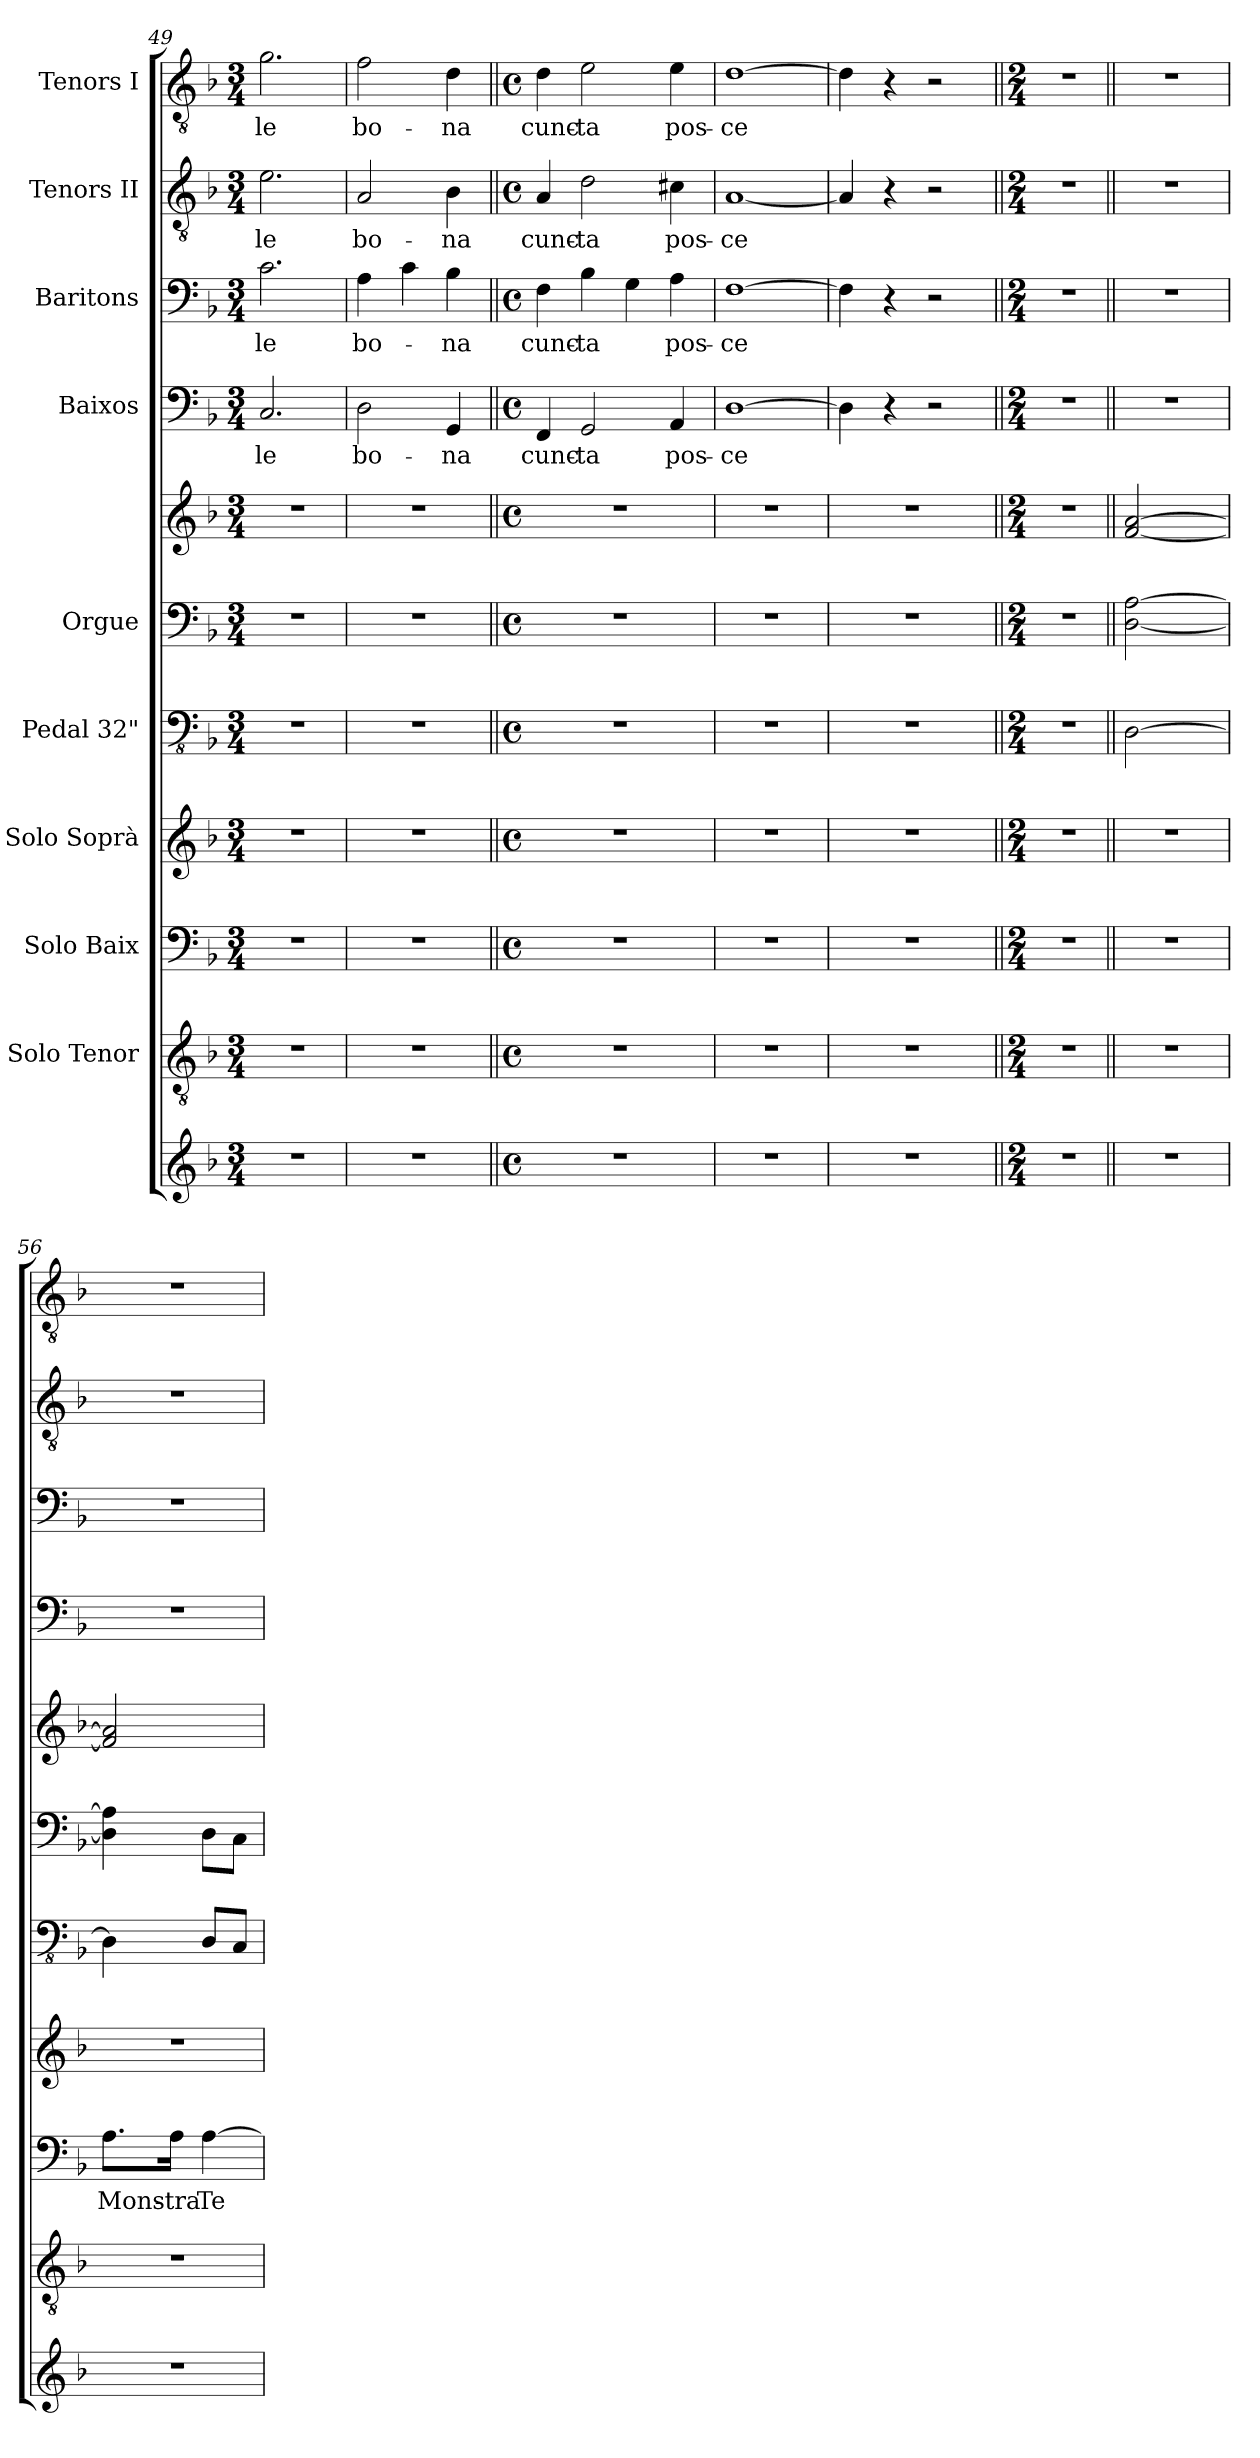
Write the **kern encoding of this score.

**kern	**kern	**kern	**text	**kern	**kern	**kern	**kern	**kern	**text	**kern	**text	**kern	**text	**kern	**text
*part10	*part9	*part8	*part8	*part7	*part6	*part5	*part5	*part4	*part4	*part3	*part3	*part2	*part2	*part1	*part1
*staff11	*staff10	*staff9	*staff9	*staff8	*staff7	*staff6	*staff5	*staff4	*staff4	*staff3	*staff3	*staff2	*staff2	*staff1	*staff1
*	*I"Solo Tenor	*I"Solo Baix	*	*I"Solo Soprà	*I"Pedal 32"	*I"Orgue	*	*I"Baixos	*	*I"Baritons	*	*I"Tenors II	*	*I"Tenors I	*
*clefG2	*clefGv2	*clefF4	*	*clefG2	*clefFv4	*clefF4	*clefG2	*clefF4	*	*clefF4	*	*clefGv2	*	*clefGv2	*
*k[b-]	*k[b-]	*k[b-]	*	*k[b-]	*k[b-]	*k[b-]	*k[b-]	*k[b-]	*	*k[b-]	*	*k[b-]	*	*k[b-]	*
*F:	*F:	*F:	*	*F:	*F:	*F:	*F:	*F:	*	*F:	*	*F:	*	*F:	*
*M3/4	*M3/4	*M3/4	*	*M3/4	*M3/4	*M3/4	*M3/4	*M3/4	*	*M3/4	*	*M3/4	*	*M3/4	*
=49	=49	=49	=49	=49	=49	=49	=49	=49	=49	=49	=49	=49	=49	=49	=49
2.r	2.r	2.r	.	2.r	2.r	2.r	2.r	2.C/	-le	2.c\	-le	2.e\	-le	2.g\	-le
=50	=50	=50	=50	=50	=50	=50	=50	=50	=50	=50	=50	=50	=50	=50	=50
2.r	2.r	2.r	.	2.r	2.r	2.r	2.r	2D\	bo-	4A\	bo-	2A/	bo-	2f\	bo-
.	.	.	.	.	.	.	.	.	.	4c\	.	.	.	.	.
.	.	.	.	.	.	.	.	4GG/	-na	4B-\	-na	4B-\	-na	4d\	-na
=51||	=51||	=51||	=51||	=51||	=51||	=51||	=51||	=51||	=51||	=51||	=51||	=51||	=51||	=51||	=51||
*M4/4	*M4/4	*M4/4	*	*M4/4	*M4/4	*M4/4	*M4/4	*M4/4	*	*M4/4	*	*M4/4	*	*M4/4	*
*met(c)	*met(c)	*met(c)	*	*met(c)	*met(c)	*met(c)	*met(c)	*met(c)	*	*met(c)	*	*met(c)	*	*met(c)	*
1r	1r	1r	.	1r	1r	1r	1r	4FF/	cunc-	4F\	cunc-	4A/	cunc-	4d\	cunc-
.	.	.	.	.	.	.	.	2GG/	-ta	4B-\	-ta	2d\	-ta	2e\	-ta
.	.	.	.	.	.	.	.	.	.	4G\	.	.	.	.	.
.	.	.	.	.	.	.	.	4AA/	pos-	4A\	pos-	4c#X\	pos-	4e\	pos-
=52	=52	=52	=52	=52	=52	=52	=52	=52	=52	=52	=52	=52	=52	=52	=52
1r	1r	1r	.	1r	1r	1r	1r	[1D	-ce	[1F	-ce	[1A	-ce	[1d	-ce
=53	=53	=53	=53	=53	=53	=53	=53	=53	=53	=53	=53	=53	=53	=53	=53
1r	1r	1r	.	1r	1r	1r	1r	4D\]	.	4F\]	.	4A/]	.	4d\]	.
.	.	.	.	.	.	.	.	4r	.	4r	.	4r	.	4r	.
.	.	.	.	.	.	.	.	2r	.	2r	.	2r	.	2r	.
!!LO:PB:g=z
=54||	=54||	=54||	=54||	=54||	=54||	=54||	=54||	=54||	=54||	=54||	=54||	=54||	=54||	=54||	=54||
*M2/4	*M2/4	*M2/4	*	*M2/4	*M2/4	*M2/4	*M2/4	*M2/4	*	*M2/4	*	*M2/4	*	*M2/4	*
2r	2r	2r	.	2r	2r	2r	2r	2r	.	2r	.	2r	.	2r	.
=55||	=55||	=55||	=55||	=55||	=55||	=55||	=55||	=55||	=55||	=55||	=55||	=55||	=55||	=55||	=55||
*	*	*	*	*	*	*	*MM75	*	*	*	*	*	*	*	*
*	*	*^	*	*	*	*	*	*	*	*	*	*	*	*^	*
2r	2r	2r	24ryy	.	2r	[2DD\	[2D\ [2A\	[2f/ [2a/	2r	.	2r	.	2r	.	2r	16ryy	.
*	*	*MM75	*	*	*	*	*	*	*	*	*	*	*	*	*	*	*
.	.	.	3ryy	.	.	.	.	.	.	.	.	.	.	.	.	.	.
*	*	*	*	*	*	*	*	*	*	*	*	*	*	*	*MM75	*	*
.	.	.	.	.	.	.	.	.	.	.	.	.	.	.	.	4..ryy	.
.	.	.	12.ryy	.	.	.	.	.	.	.	.	.	.	.	.	.	.
*	*	*v	*v	*	*	*	*	*	*	*	*	*	*	*	*v	*v	*
=56	=56	=56	=56	=56	=56	=56	=56	=56	=56	=56	=56	=56	=56	=56	=56
2r	2r	8.A\L	Mons-	2r	4DD\]	4D\] 4A\]	2f/] 2a/]	2r	.	2r	.	2r	.	2r	.
.	.	16A\Jk	-tra	.	.	.	.	.	.	.	.	.	.	.	.
.	.	[4A\	Te	.	8DD/L	8D\L	.	.	.	.	.	.	.	.	.
.	.	.	.	.	8CC/J	8C\J	.	.	.	.	.	.	.	.	.
=	=	=	=	=	=	=	=	=	=	=	=	=	=	=	=
*-	*-	*-	*-	*-	*-	*-	*-	*-	*-	*-	*-	*-	*-	*-	*-
